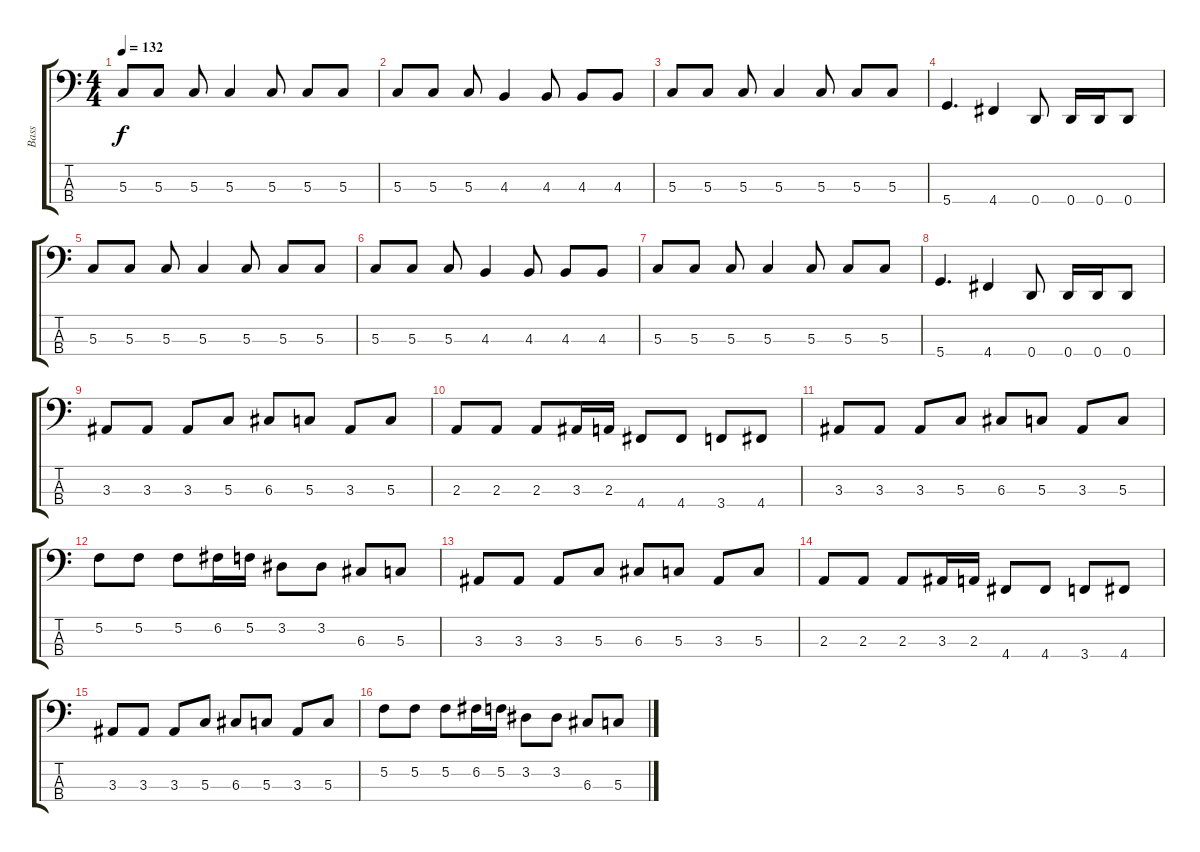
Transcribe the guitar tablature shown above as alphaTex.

\track ("Bass" "Bass") {instrument electricbasspick}
\staff {score tabs}
\tuning (F2 C2 G1 D1) {hide}
\ts (4 4)
\tempo 132
\clef f4
\ks c
5.3.8{dy f} 5.3.8 5.3.8 5.3.4 5.3.8 5.3.8 5.3.8 |
5.3.8 5.3.8 5.3.8 4.3.4 4.3.8 4.3.8 4.3.8 |
5.3.8 5.3.8 5.3.8 5.3.4 5.3.8 5.3.8 5.3.8 |
5.4.4{d} 4.4.4 0.4.8 0.4.16 0.4.16 0.4.8 |
5.3.8 5.3.8 5.3.8 5.3.4 5.3.8 5.3.8 5.3.8 |
5.3.8 5.3.8 5.3.8 4.3.4 4.3.8 4.3.8 4.3.8 |
5.3.8 5.3.8 5.3.8 5.3.4 5.3.8 5.3.8 5.3.8 |
5.4.4{d} 4.4.4 0.4.8 0.4.16 0.4.16 0.4.8 |
3.3.8 3.3.8 3.3.8 5.3.8 6.3.8 5.3.8 3.3.8 5.3.8 |
2.3.8 2.3.8 2.3.8 3.3.16 2.3.16 4.4.8 4.4.8 3.4.8 4.4.8 |
3.3.8 3.3.8 3.3.8 5.3.8 6.3.8 5.3.8 3.3.8 5.3.8 |
5.2.8 5.2.8 5.2.8 6.2.16 5.2.16 3.2.8 3.2.8 6.3.8 5.3.8 |
3.3.8 3.3.8 3.3.8 5.3.8 6.3.8 5.3.8 3.3.8 5.3.8 |
2.3.8 2.3.8 2.3.8 3.3.16 2.3.16 4.4.8 4.4.8 3.4.8 4.4.8 |
3.3.8 3.3.8 3.3.8 5.3.8 6.3.8 5.3.8 3.3.8 5.3.8 |
5.2.8 5.2.8 5.2.8 6.2.16 5.2.16 3.2.8 3.2.8 6.3.8 5.3.8
